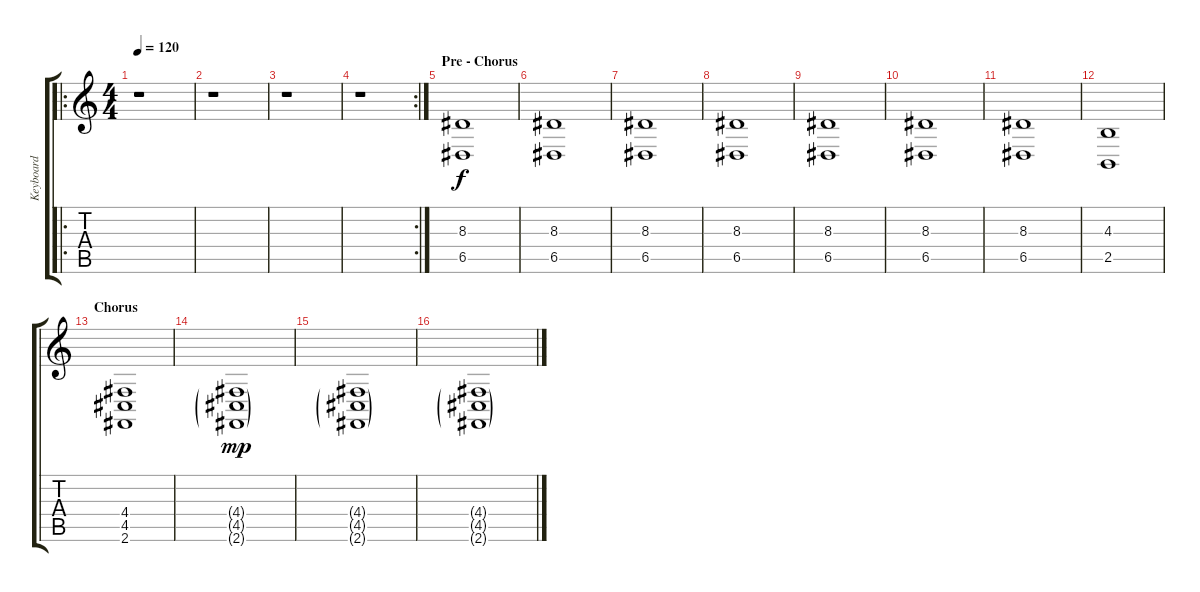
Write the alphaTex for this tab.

\track ("Keyboard" "Keyboard") {instrument stringensemble1}
\staff {score tabs}
\tuning (E4 B3 G3 D3 A2 E2) {hide}
\ro
\ts (4 4)
\tempo 120
\clef g2
\ks c
r.1{dy mp} |
r.1 |
r.1 |
\rc 2
r.1 |
\section ("" "Pre - Chorus")
(8.3 6.5).1{dy f} |
(8.3 6.5).1 |
(8.3 6.5).1 |
(8.3 6.5).1 |
(8.3 6.5).1 |
(8.3 6.5).1 |
(8.3 6.5).1 |
(4.3 2.5).1 |
\section ("" "Chorus")
(4.4 4.5 2.6).1 |
(4.4{g} 4.5{g} 2.6{g}).1{dy mp} |
(4.4{g} 4.5{g} 2.6{g}).1 |
(4.4{g} 4.5{g} 2.6{g}).1
